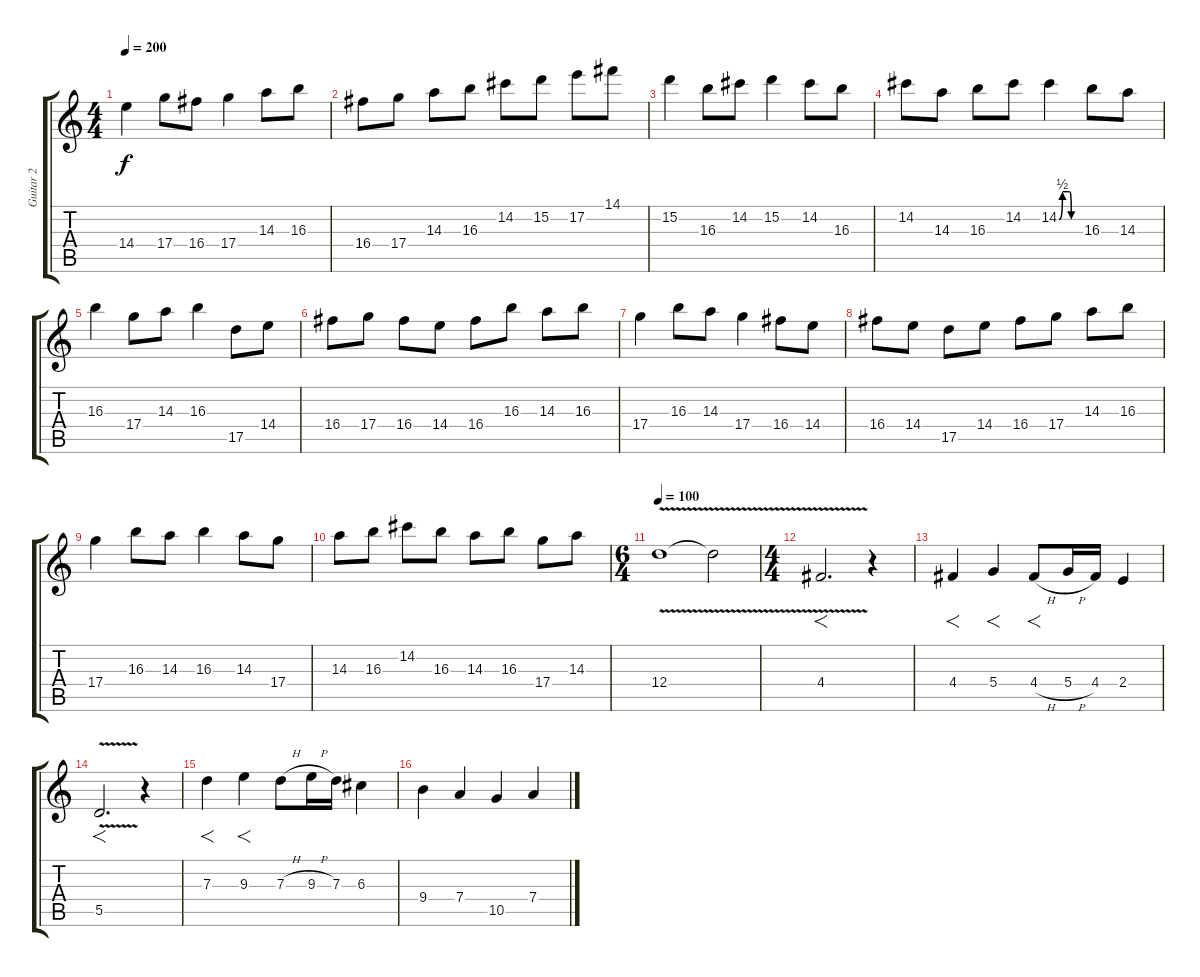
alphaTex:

\track ("Guitar 2" "Guitar 2") {instrument distortionguitar}
\staff {score tabs}
\tuning (E4 B3 G3 D3 A2 E2) {hide}
\ts (4 4)
\tempo 200
\clef g2
\ks c
14.4.4{dy f} 17.4.8 16.4.8 17.4.4 14.3.8 16.3.8 |
16.4.8 17.4.8 14.3.8 16.3.8 14.2.8 15.2.8 17.2.8 14.1.8 |
15.2.4 16.3.8 14.2.8 15.2.4 14.2.8 16.3.8 |
14.2.8 14.3.8 16.3.8 14.2.8 14.2{be (custom 0 0 10 2 30 2 35 0 60 0)}.4 16.3.8 14.3.8 |
16.3.4 17.4.8 14.3.8 16.3.4 17.5.8 14.4.8 |
16.4.8 17.4.8 16.4.8 14.4.8 16.4.8 16.3.8 14.3.8 16.3.8 |
17.4.4 16.3.8 14.3.8 17.4.4 16.4.8 14.4.8 |
16.4.8 14.4.8 17.5.8 14.4.8 16.4.8 17.4.8 14.3.8 16.3.8 |
17.4.4 16.3.8 14.3.8 16.3.4 14.3.8 17.4.8 |
14.3.8 16.3.8 14.2.8 16.3.8 14.3.8 16.3.8 17.4.8 14.3.8 |
\ts (6 4)
\tempo 100
12.4{v}.1 12.4{t}.2 |
\ts (4 4)
4.4{v}.2{f d} r.4 |
4.4.4{f} 5.4.4{f} 4.4{h}.8{f} 5.4{h}.16 4.4.16 2.4.4 |
5.5{v}.2{f d} r.4 |
7.3.4{f} 9.3.4{f} 7.3{h}.8 9.3{h}.16 7.3.16 6.3.4 |
9.4.4 7.4.4 10.5.4 7.4.4
